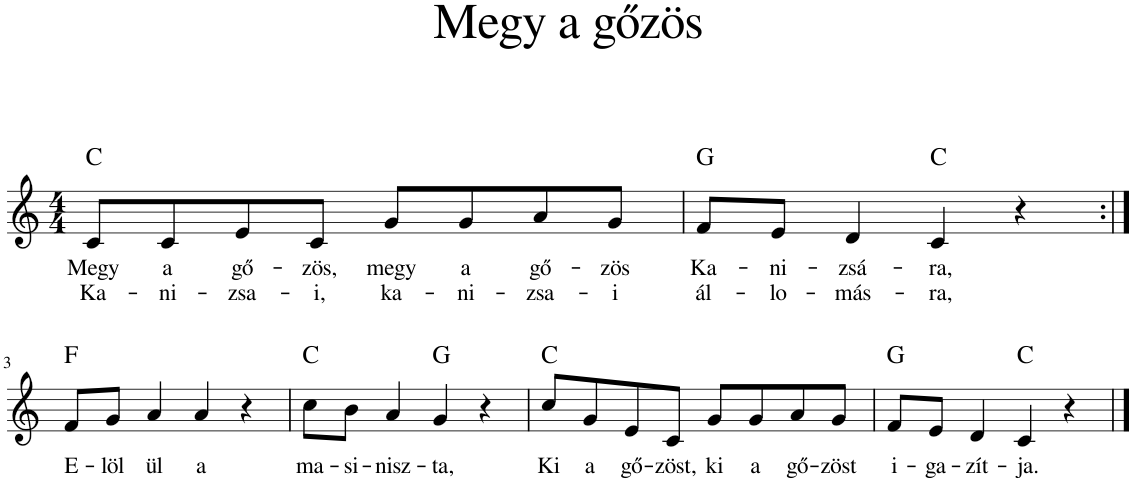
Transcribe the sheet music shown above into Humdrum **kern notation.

**kern	**text	**text	**harte
*part1	*part1	*part1	*part1
*staff1	*staff1	*staff1	*
*I"Piano	*	*	*
*I'Pno	*	*	*
*clefG2	*	*	*
*k[]	*	*	*
*M4/4	*	*	*
=1	=1	=1	=1
!	!LO:LY:b	!LO:LY:b	!
8c/L	Megy	Ka-	C:maj
!	!LO:LY:b	!LO:LY:b	!
8c/	a	-ni-	.
!	!LO:LY:b	!LO:LY:b	!
8e/	gő-	-zsa-	.
!	!LO:LY:b	!LO:LY:b	!
8c/J	-zös,	-i,	.
!	!LO:LY:b	!LO:LY:b	!
8g/L	megy	ka-	.
!	!LO:LY:b	!LO:LY:b	!
8g/	a	-ni-	.
!	!LO:LY:b	!LO:LY:b	!
8a/	gő-	-zsa-	.
!	!LO:LY:b	!LO:LY:b	!
8g/J	-zös	-i	.
=2	=2	=2	=2
!	!LO:LY:b	!LO:LY:b	!
8f/L	Ka-	ál-	G:maj
!	!LO:LY:b	!LO:LY:b	!
8e/J	-ni-	-lo-	.
!	!LO:LY:b	!LO:LY:b	!
4d/	-zsá-	-más-	.
!	!LO:LY:b	!LO:LY:b	!
4c/	-ra,	-ra,	C:maj
4r	.	.	.
!!LO:LB:g=z
=3:|!	=3:|!	=3:|!	=3:|!
!	!LO:LY:b	!	!
8f/L	E-	.	F:maj
!	!LO:LY:b	!	!
8g/J	-löl	.	.
!	!LO:LY:b	!	!
4a/	ül	.	.
!	!LO:LY:b	!	!
4a/	a	.	.
4r	.	.	.
=4	=4	=4	=4
!	!LO:LY:b	!	!
8cc\L	ma-	.	C:maj
!	!LO:LY:b	!	!
8b\J	-si-	.	.
!	!LO:LY:b	!	!
4a/	-nisz-	.	.
!	!LO:LY:b	!	!
4g/	-ta,	.	G:maj
4r	.	.	.
=5	=5	=5	=5
!	!LO:LY:b	!	!
8cc/L	Ki	.	C:maj
!	!LO:LY:b	!	!
8g/	a	.	.
!	!LO:LY:b	!	!
8e/	gő-	.	.
!	!LO:LY:b	!	!
8c/J	-zöst,	.	.
!	!LO:LY:b	!	!
8g/L	ki	.	.
!	!LO:LY:b	!	!
8g/	a	.	.
!	!LO:LY:b	!	!
8a/	gő-	.	.
!	!LO:LY:b	!	!
8g/J	-zöst	.	.
=6	=6	=6	=6
!	!LO:LY:b	!	!
8f/L	i-	.	G:maj
!	!LO:LY:b	!	!
8e/J	-ga-	.	.
!	!LO:LY:b	!	!
4d/	-zít-	.	.
!	!LO:LY:b	!	!
4c/	-ja.	.	C:maj
4r	.	.	.
==	==	==	==
*-	*-	*-	*-
